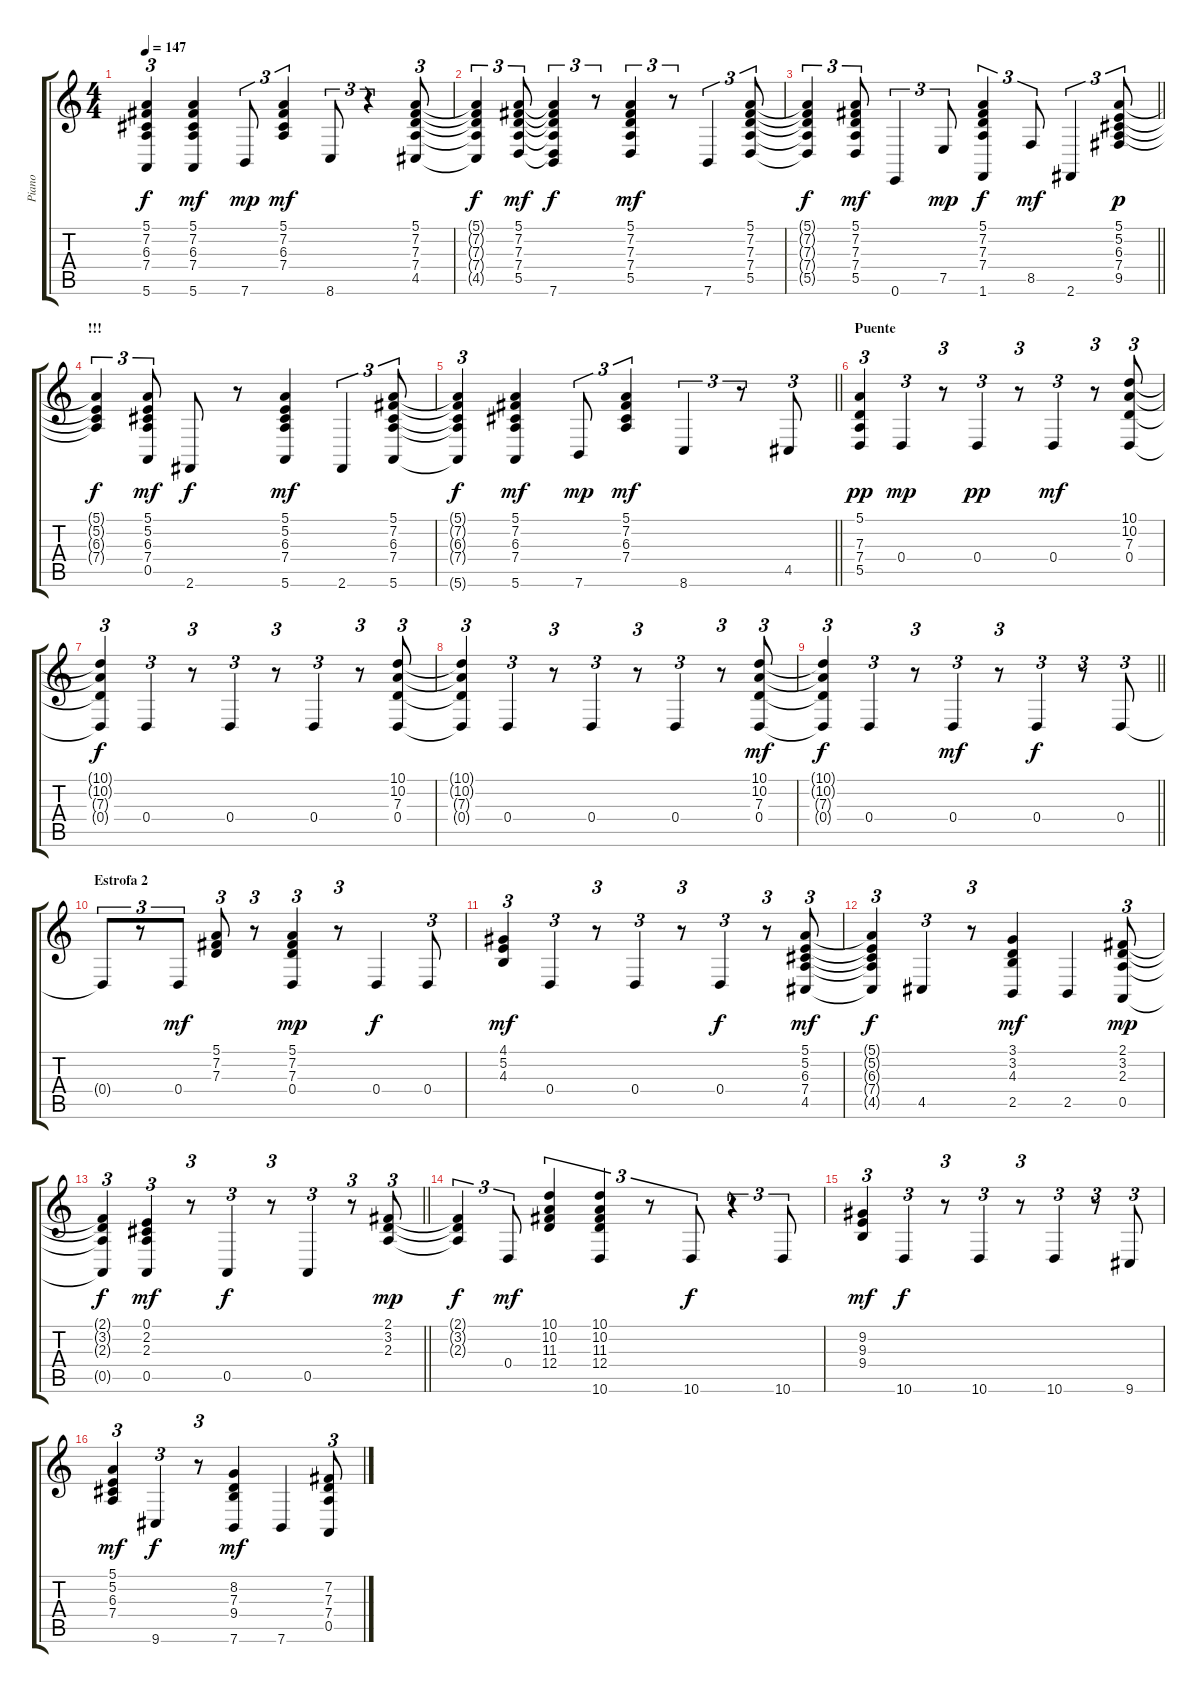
\track ("Piano" "Piano") {instrument acousticgrandpiano}
\staff {score tabs}
\tuning (E4 B3 G3 D3 A2 E2) {hide}
\ts (4 4)
\tempo 147
\clef g2
\ks c
(5.1{t} 7.2{t} 6.3{t} 7.4{t} 5.6{t}).4{tu (3 2) dy f} (5.1 7.2 6.3 7.4 5.6).4{dy mf} 7.6.8{tu (3 2) dy mp} (5.1 7.2 6.3 7.4).4{tu (3 2) dy mf} 8.6.8{tu (3 2)} r.4{tu (3 2)} (5.1 7.2 7.3 7.4 4.5).8{tu (3 2)} |
(5.1{t} 7.2{t} 7.3{t} 7.4{t} 4.5{t}).4{tu (3 2) dy f} (5.1 7.2 7.3 7.4 5.5).8{tu (3 2) dy mf} (5.1{t} 7.2{t} 7.3{t} 7.4{t} 5.5{t} 7.6).4{tu (3 2) dy f} r.8{tu (3 2)} (5.1 7.2 7.3 7.4 5.5).4{tu (3 2) dy mf} r.8{tu (3 2)} 7.6.4{tu (3 2)} (5.1 7.2 7.3 7.4 5.5).8{tu (3 2)} |
\barLineRight lightlight
(5.1{t} 7.2{t} 7.3{t} 7.4{t} 5.5{t}).4{tu (3 2) dy f} (5.1 7.2 7.3 7.4 5.5).8{tu (3 2) dy mf} 0.6.4{tu (3 2)} 7.5.8{tu (3 2) dy mp} (5.1 7.2 7.3 7.4 1.6).4{tu (3 2) dy f} 8.5.8{tu (3 2) dy mf} 2.6.4{tu (3 2)} (5.1 5.2 6.3 7.4 9.5).8{tu (3 2) dy p} |
\section ("" "!!!")
(5.1{t} 5.2{t} 6.3{t} 7.4{t}).4{tu (3 2) dy f} (5.1 5.2 6.3 7.4 0.5).8{tu (3 2) dy mf} 2.6.8{dy f} r.8 (5.1 5.2 6.3 7.4 5.6).4{dy mf} 2.6.4{tu (3 2)} (5.1 7.2 6.3 7.4 5.6).8{tu (3 2)} |
\barLineRight lightlight
(5.1{t} 7.2{t} 6.3{t} 7.4{t} 5.6{t}).4{tu (3 2) dy f} (5.1 7.2 6.3 7.4 5.6).4{dy mf} 7.6.8{tu (3 2) dy mp} (5.1 7.2 6.3 7.4).4{tu (3 2) dy mf} 8.6.4{tu (3 2)} r.8{tu (3 2)} 4.5.8{tu (3 2)} |
\section ("" "Puente")
(5.1 7.3 7.4 5.5).4{tu (3 2) dy pp} 0.4.4{tu (3 2) dy mp} r.8{tu (3 2)} 0.4.4{tu (3 2) dy pp} r.8{tu (3 2)} 0.4.4{tu (3 2) dy mf} r.8{tu (3 2)} (10.1 10.2 7.3 0.4).8{tu (3 2)} |
(10.1{t} 10.2{t} 7.3{t} 0.4{t}).4{tu (3 2) dy f} 0.4.4{tu (3 2)} r.8{tu (3 2)} 0.4.4{tu (3 2)} r.8{tu (3 2)} 0.4.4{tu (3 2)} r.8{tu (3 2)} (10.1 10.2 7.3 0.4).8{tu (3 2)} |
(10.1{t} 10.2{t} 7.3{t} 0.4{t}).4{tu (3 2)} 0.4.4{tu (3 2)} r.8{tu (3 2)} 0.4.4{tu (3 2)} r.8{tu (3 2)} 0.4.4{tu (3 2)} r.8{tu (3 2)} (10.1 10.2 7.3 0.4).8{tu (3 2) dy mf} |
\barLineRight lightlight
(10.1{t} 10.2{t} 7.3{t} 0.4{t}).4{tu (3 2) dy f} 0.4.4{tu (3 2)} r.8{tu (3 2)} 0.4.4{tu (3 2) dy mf} r.8{tu (3 2)} 0.4.4{tu (3 2) dy f} r.8{tu (3 2)} 0.4.8{tu (3 2)} |
\section ("" "Estrofa 2")
0.4{t}.8{tu (3 2)} r.8{tu (3 2)} 0.4.8{tu (3 2) dy mf} (5.1 7.2 7.3).8{tu (3 2)} r.8{tu (3 2)} (5.1 7.2 7.3 0.4).4{tu (3 2) dy mp} r.8{tu (3 2)} 0.4.4{dy f} 0.4.8{tu (3 2)} |
(4.1 5.2 4.3).4{tu (3 2) dy mf} 0.4.4{tu (3 2)} r.8{tu (3 2)} 0.4.4{tu (3 2)} r.8{tu (3 2)} 0.4.4{tu (3 2) dy f} r.8{tu (3 2)} (5.1 5.2 6.3 7.4 4.5).8{tu (3 2) dy mf} |
(5.1{t} 5.2{t} 6.3{t} 7.4{t} 4.5{t}).4{tu (3 2) dy f} 4.5.4{tu (3 2)} r.8{tu (3 2)} (3.1 3.2 4.3 2.5).4{dy mf} 2.5.4 (2.1 3.2 2.3 0.5).8{tu (3 2) dy mp} |
\barLineRight lightlight
(2.1{t} 3.2{t} 2.3{t} 0.5{t}).4{tu (3 2) dy f} (0.1 2.2 2.3 0.5).4{tu (3 2) dy mf} r.8{tu (3 2)} 0.5.4{tu (3 2) dy f} r.8{tu (3 2)} 0.5.4{tu (3 2)} r.8{tu (3 2)} (2.1 3.2 2.3).8{tu (3 2) dy mp} |
(2.1{t} 3.2{t} 2.3{t}).4{tu (3 2) dy f} 0.4.8{tu (3 2) dy mf} (10.1 10.2 11.3 12.4).4{tu (3 2)} (10.1 10.2 11.3 12.4 10.6).4{tu (3 2)} r.8{tu (3 2)} 10.6.8{tu (3 2) dy f} r.4{tu (3 2)} 10.6.8{tu (3 2)} |
(9.2 9.3 9.4).4{tu (3 2) dy mf} 10.6.4{tu (3 2) dy f} r.8{tu (3 2)} 10.6.4{tu (3 2)} r.8{tu (3 2)} 10.6.4{tu (3 2)} r.8{tu (3 2)} 9.6.8{tu (3 2)} |
(5.1 5.2 6.3 7.4).4{tu (3 2) dy mf} 9.6.4{tu (3 2) dy f} r.8{tu (3 2)} (8.2 7.3 9.4 7.6).4{dy mf} 7.6.4 (7.2 7.3 7.4 0.5).8{tu (3 2)}
